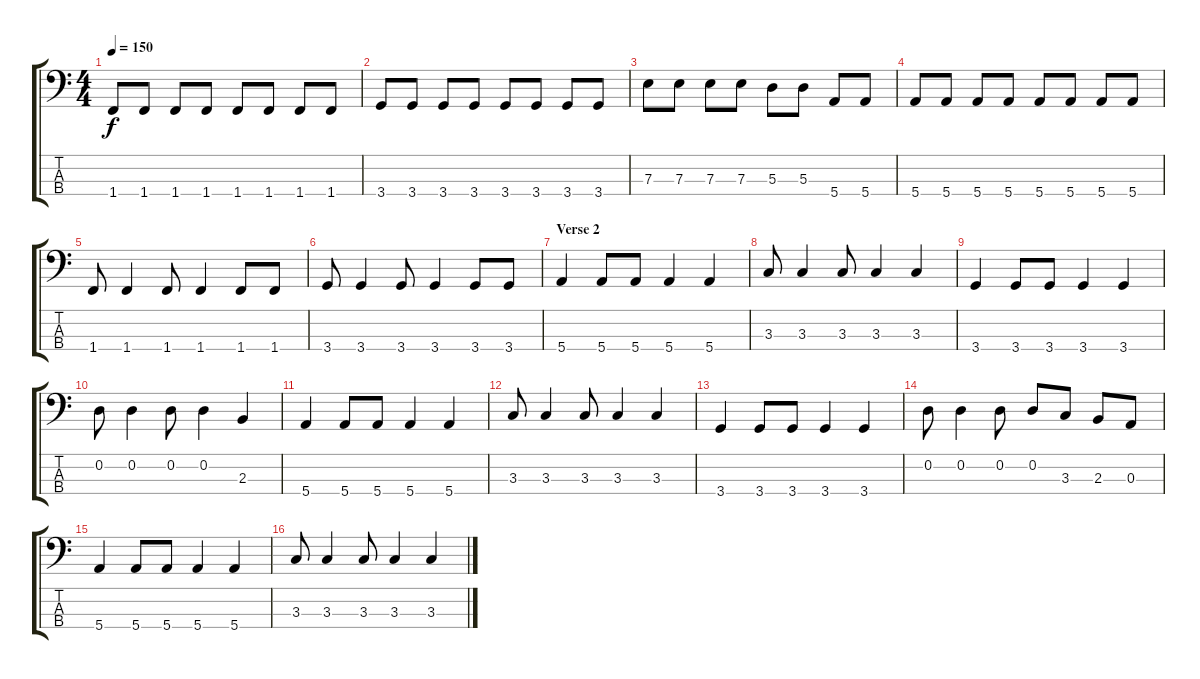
\track "" {instrument electricbassfinger}
\staff {score tabs}
\tuning (G2 D2 A1 E1) {hide}
\ts (4 4)
\tempo 150
\clef f4
\ks c
1.4.8{dy f} 1.4.8 1.4.8 1.4.8 1.4.8 1.4.8 1.4.8 1.4.8 |
3.4.8 3.4.8 3.4.8 3.4.8 3.4.8 3.4.8 3.4.8 3.4.8 |
7.3.8 7.3.8 7.3.8 7.3.8 5.3.8 5.3.8 5.4.8 5.4.8 |
5.4.8 5.4.8 5.4.8 5.4.8 5.4.8 5.4.8 5.4.8 5.4.8 |
1.4.8 1.4.4 1.4.8 1.4.4 1.4.8 1.4.8 |
3.4.8 3.4.4 3.4.8 3.4.4 3.4.8 3.4.8 |
\section ("" "Verse 2")
5.4.4 5.4.8 5.4.8 5.4.4 5.4.4 |
3.3.8 3.3.4 3.3.8 3.3.4 3.3.4 |
3.4.4 3.4.8 3.4.8 3.4.4 3.4.4 |
0.2.8 0.2.4 0.2.8 0.2.4 2.3.4 |
5.4.4 5.4.8 5.4.8 5.4.4 5.4.4 |
3.3.8 3.3.4 3.3.8 3.3.4 3.3.4 |
3.4.4 3.4.8 3.4.8 3.4.4 3.4.4 |
0.2.8 0.2.4 0.2.8 0.2.8 3.3.8 2.3.8 0.3.8 |
5.4.4 5.4.8 5.4.8 5.4.4 5.4.4 |
3.3.8 3.3.4 3.3.8 3.3.4 3.3.4
